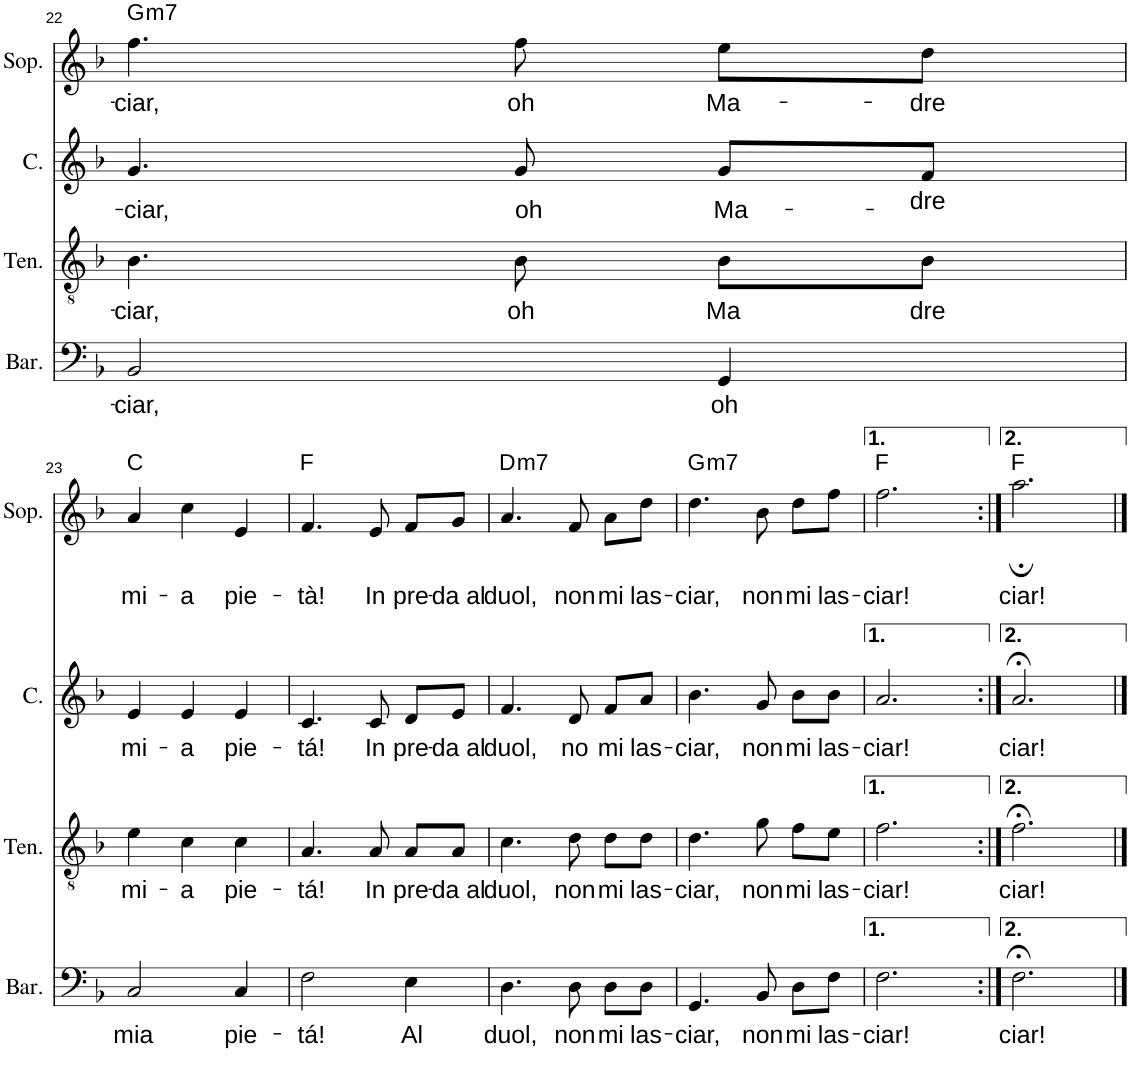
**kern	**text	**kern	**text	**kern	**text	**kern	**text	**harte
*part4	*part4	*part3	*part3	*part2	*part2	*part1	*part1	*part1
*staff4	*staff4	*staff3	*staff3	*staff2	*staff2	*staff1	*staff1	*
*I"Barítono	*	*I"Tenor	*	*I"Contralto	*	*I"Soprano	*	*
*I'Bar.	*	*I'Ten.	*	*I'C.	*	*I'Sop.	*	*
!!LO:PB:g=z
*clefF4	*	*clefGv2	*	*clefG2	*	*clefG2	*	*
*k[b-]	*	*k[b-]	*	*k[b-]	*	*k[b-]	*	*
*M3/4	*	*M3/4	*	*M3/4	*	*M3/4	*	*
=22	=22	=22	=22	=22	=22	=22	=22	=22
!	!LO:LY:b	!	!LO:LY:b	!	!LO:LY:b	!	!LO:LY:b	!LO:H:kt=m7
2BB-/	-ciar,	4.B-\	-ciar,	4.g/	-ciar,	4.ff\	-ciar,	G:min7
!	!	!	!LO:LY:b	!	!LO:LY:b	!	!LO:LY:b	!
.	.	8B-\	oh	8g/	oh	8ff\	oh	.
!	!LO:LY:b	!	!LO:LY:b	!	!LO:LY:b	!	!LO:LY:b	!
4GG/	oh	8B-\L	Ma	8g/L	Ma-	8ee\L	Ma-	.
!	!	!	!LO:LY:b	!	!LO:LY:b	!	!LO:LY:b	!
.	.	8B-\J	dre	8f/J	-dre	8dd\J	-dre	.
!!LO:LB:g=z
=23	=23	=23	=23	=23	=23	=23	=23	=23
!	!LO:LY:b	!	!LO:LY:b	!	!LO:LY:b	!	!LO:LY:b	!
2C/	mia	4e\	mi-	4e/	mi-	4a/	mi-	C:maj
!	!	!	!LO:LY:b	!	!LO:LY:b	!	!LO:LY:b	!
.	.	4c\	-a	4e/	-a	4cc\	-a	.
!	!LO:LY:b	!	!LO:LY:b	!	!LO:LY:b	!	!LO:LY:b	!
4C/	pie-	4c\	pie-	4e/	pie-	4e/	pie-	.
=24	=24	=24	=24	=24	=24	=24	=24	=24
!	!LO:LY:b	!	!LO:LY:b	!	!LO:LY:b	!	!LO:LY:b	!
2F\	-tá!	4.A/	-tá!	4.c/	-tá!	4.f/	-tà!	F:maj
!	!	!	!LO:LY:b	!	!LO:LY:b	!	!LO:LY:b	!
.	.	8A/	In	8c/	In	8e/	In	.
!	!LO:LY:b	!	!LO:LY:b	!	!LO:LY:b	!	!LO:LY:b	!
4E\	Al	8A/L	pre-	8d/L	pre-	8f/L	pre-	.
!	!	!	!LO:LY:b	!	!LO:LY:b	!	!LO:LY:b	!
.	.	8A/J	-da al	8e/J	-da al	8g/J	-da al	.
=25	=25	=25	=25	=25	=25	=25	=25	=25
!	!LO:LY:b	!	!LO:LY:b	!	!LO:LY:b	!	!LO:LY:b	!LO:H:kt=m7
4.D\	duol,	4.c\	duol,	4.f/	duol,	4.a/	duol,	D:min7
!	!LO:LY:b	!	!LO:LY:b	!	!LO:LY:b	!	!LO:LY:b	!
8D\	non	8d\	non	8d/	no	8f/	non	.
!	!LO:LY:b	!	!LO:LY:b	!	!LO:LY:b	!	!LO:LY:b	!
8D\L	mi	8d\L	mi	8f/L	mi	8a\L	mi	.
!	!LO:LY:b	!	!LO:LY:b	!	!LO:LY:b	!	!LO:LY:b	!
8D\J	las-	8d\J	las-	8a/J	las-	8dd\J	las-	.
=26	=26	=26	=26	=26	=26	=26	=26	=26
!	!LO:LY:b	!	!LO:LY:b	!	!LO:LY:b	!	!LO:LY:b	!LO:H:kt=m7
4.GG/	-ciar,	4.d\	-ciar,	4.b-\	-ciar,	4.dd\	-ciar,	G:min7
!	!LO:LY:b	!	!LO:LY:b	!	!LO:LY:b	!	!LO:LY:b	!
8BB-/	non	8g\	non	8g/	non	8b-\	non	.
!	!LO:LY:b	!	!LO:LY:b	!	!LO:LY:b	!	!LO:LY:b	!
8D\L	mi	8f\L	mi	8b-\L	mi	8dd\L	mi	.
!	!LO:LY:b	!	!LO:LY:b	!	!LO:LY:b	!	!LO:LY:b	!
8F\J	las-	8e\J	las-	8b-\J	las-	8ff\J	las-	.
=27	=27	=27	=27	=27	=27	=27	=27	=27
!	!LO:LY:b	!	!LO:LY:b	!	!LO:LY:b	!	!LO:LY:b	!
2.F\	-ciar!	2.f\	-ciar!	2.a/	-ciar!	2.ff\	-ciar!	F:maj
=28:|!	=28:|!	=28:|!	=28:|!	=28:|!	=28:|!	=28:|!	=28:|!	=28:|!
!	!LO:LY:b	!	!LO:LY:b	!	!LO:LY:b	!	!LO:LY:b	!
2.F;<\	ciar!	2.f;<\	ciar!	2.a;</	ciar!	2.aa;\	ciar!	F:maj
==	==	==	==	==	==	==	==	==
*-	*-	*-	*-	*-	*-	*-	*-	*-
